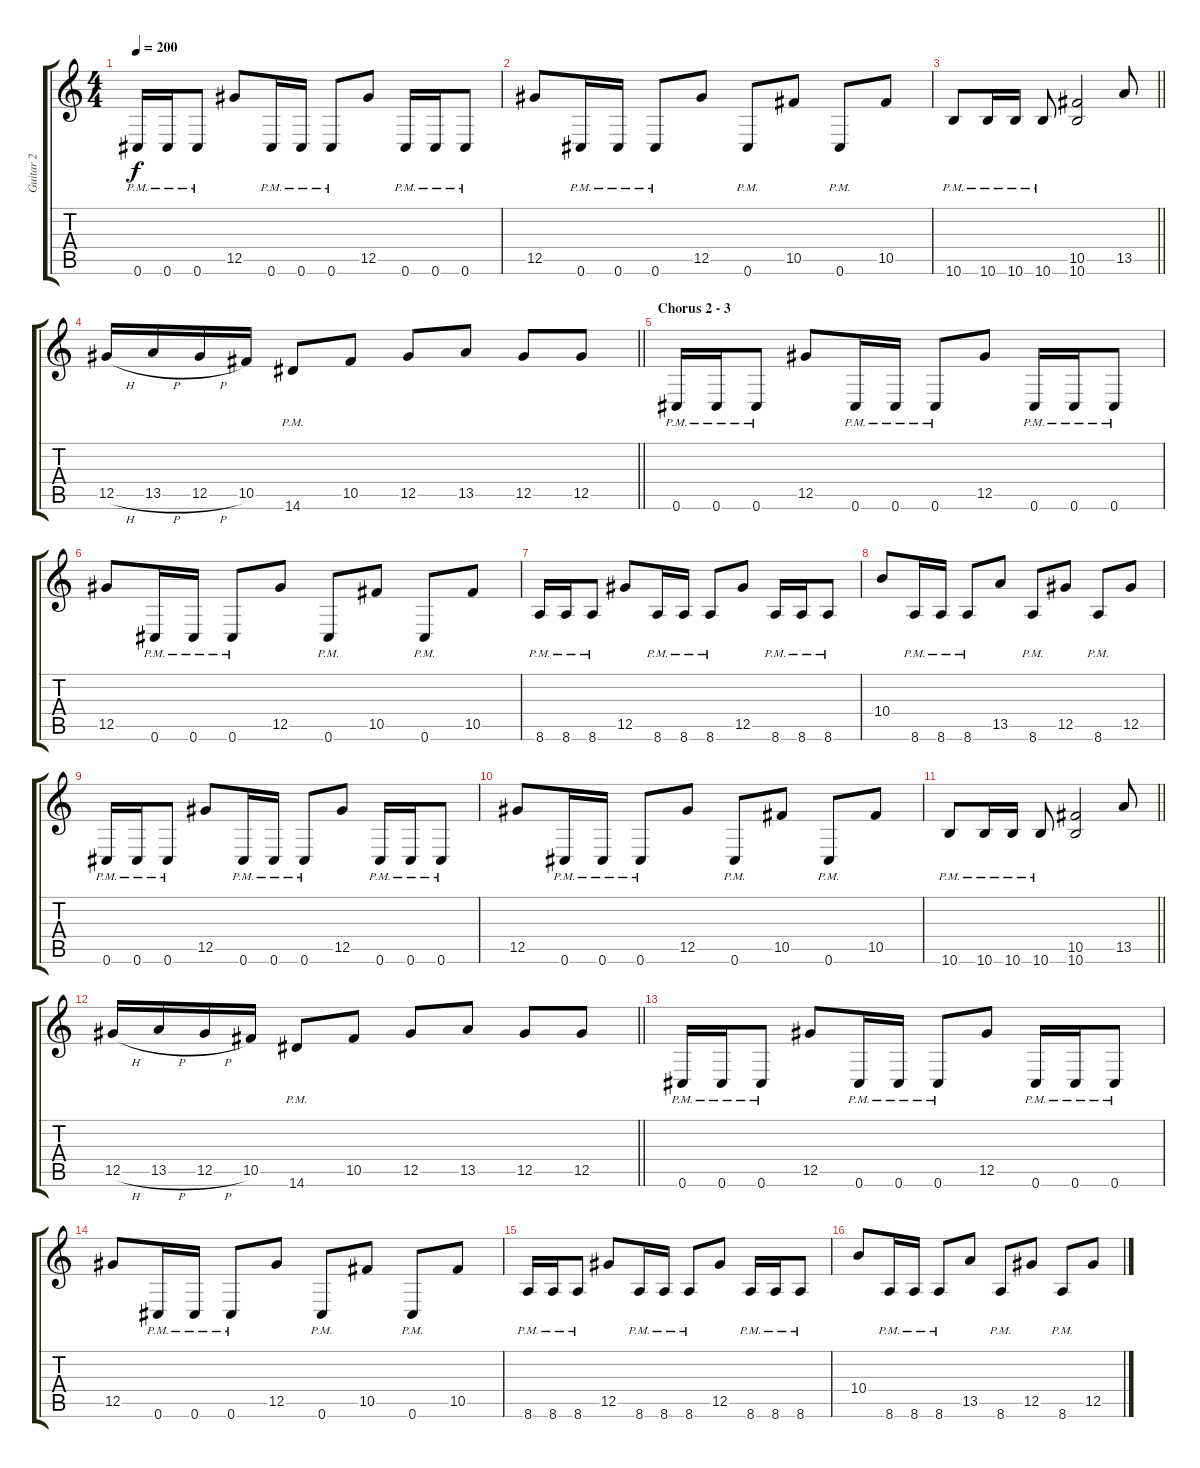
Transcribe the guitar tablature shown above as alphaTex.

\track ("Guitar 2" "Guitar 2") {instrument distortionguitar}
\staff {score tabs}
\tuning (Eb4 Bb3 Gb3 Db3 Ab2 Db2) {hide}
\ts (4 4)
\tempo 200
\clef g2
\ks c
0.6{pm}.16{dy f} 0.6{pm}.16 0.6{pm}.8 12.5.8 0.6{pm}.16 0.6{pm}.16 0.6{pm}.8 12.5.8 0.6{pm}.16 0.6{pm}.16 0.6{pm}.8 |
12.5.8 0.6{pm}.16 0.6{pm}.16 0.6{pm}.8 12.5.8 0.6{pm}.8 10.5.8 0.6{pm}.8 10.5.8 |
\barLineRight lightlight
10.6{pm}.8 10.6{pm}.16 10.6{pm}.16 10.6{pm}.8 (10.5 10.6).2 13.5.8 |
\barLineRight lightlight
12.5{h}.16 13.5{h}.16 12.5{h}.16 10.5.16 14.6{pm}.8 10.5.8 12.5.8 13.5.8 12.5.8 12.5.8 |
\section ("" "Chorus 2 - 3")
0.6{pm}.16 0.6{pm}.16 0.6{pm}.8 12.5.8 0.6{pm}.16 0.6{pm}.16 0.6{pm}.8 12.5.8 0.6{pm}.16 0.6{pm}.16 0.6{pm}.8 |
12.5.8 0.6{pm}.16 0.6{pm}.16 0.6{pm}.8 12.5.8 0.6{pm}.8 10.5.8 0.6{pm}.8 10.5.8 |
8.6{pm}.16 8.6{pm}.16 8.6{pm}.8 12.5.8 8.6{pm}.16 8.6{pm}.16 8.6{pm}.8 12.5.8 8.6{pm}.16 8.6{pm}.16 8.6{pm}.8 |
10.4.8 8.6{pm}.16 8.6{pm}.16 8.6{pm}.8 13.5.8 8.6{pm}.8 12.5.8 8.6{pm}.8 12.5.8 |
0.6{pm}.16 0.6{pm}.16 0.6{pm}.8 12.5.8 0.6{pm}.16 0.6{pm}.16 0.6{pm}.8 12.5.8 0.6{pm}.16 0.6{pm}.16 0.6{pm}.8 |
12.5.8 0.6{pm}.16 0.6{pm}.16 0.6{pm}.8 12.5.8 0.6{pm}.8 10.5.8 0.6{pm}.8 10.5.8 |
\barLineRight lightlight
10.6{pm}.8 10.6{pm}.16 10.6{pm}.16 10.6{pm}.8 (10.5 10.6).2 13.5.8 |
\barLineRight lightlight
12.5{h}.16 13.5{h}.16 12.5{h}.16 10.5.16 14.6{pm}.8 10.5.8 12.5.8 13.5.8 12.5.8 12.5.8 |
0.6{pm}.16 0.6{pm}.16 0.6{pm}.8 12.5.8 0.6{pm}.16 0.6{pm}.16 0.6{pm}.8 12.5.8 0.6{pm}.16 0.6{pm}.16 0.6{pm}.8 |
12.5.8 0.6{pm}.16 0.6{pm}.16 0.6{pm}.8 12.5.8 0.6{pm}.8 10.5.8 0.6{pm}.8 10.5.8 |
8.6{pm}.16 8.6{pm}.16 8.6{pm}.8 12.5.8 8.6{pm}.16 8.6{pm}.16 8.6{pm}.8 12.5.8 8.6{pm}.16 8.6{pm}.16 8.6{pm}.8 |
10.4.8 8.6{pm}.16 8.6{pm}.16 8.6{pm}.8 13.5.8 8.6{pm}.8 12.5.8 8.6{pm}.8 12.5.8
